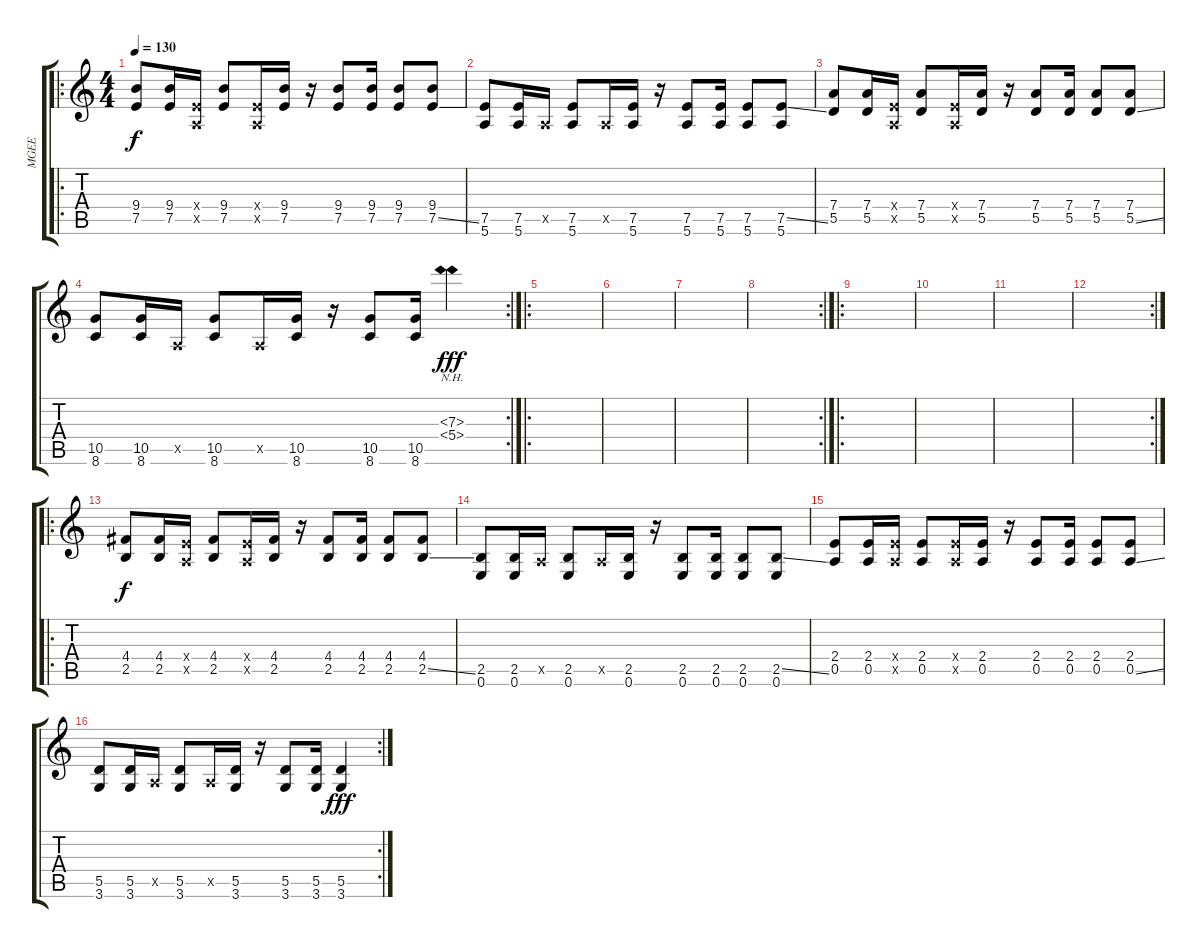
\track ("MGEE" "MGEE") {instrument distortionguitar}
\staff {score tabs}
\tuning (E4 B3 G3 D3 A2 E2) {hide}
\ro
\ts (4 4)
\tempo 130
\clef g2
\ks c
(9.4 7.5).8{dy f} (9.4 7.5).16 (2.4{x} 0.5{x}).16 (9.4 7.5).8 (2.4{x} 0.5{x}).16 (9.4 7.5).16 r.16 (9.4 7.5).8 (9.4 7.5).16 (9.4 7.5).8 (9.4 7.5{ss}).8 |
(7.5 5.6).8 (7.5 5.6).16 0.5{x}.16 (7.5 5.6).8 0.5{x}.16 (7.5 5.6).16 r.16 (7.5 5.6).8 (7.5 5.6).16 (7.5 5.6).8 (7.5{ss} 5.6).8 |
(7.4 5.5).8 (7.4 5.5).16 (2.4{x} 0.5{x}).16 (7.4 5.5).8 (2.4{x} 0.5{x}).16 (7.4 5.5).16 r.16 (7.4 5.5).8 (7.4 5.5).16 (7.4 5.5).8 (7.4 5.5{ss}).8 |
\rc 2
(10.5 8.6).8 (10.5 8.6).16 0.5{x}.16 (10.5 8.6).8 0.5{x}.16 (10.5 8.6).16 r.16 (10.5 8.6).8 (10.5 8.6).16 (7.3{nh} 5.4{nh}).4{dy fff} |
\ro
|
|
|
\rc 2
|
\ro
|
|
|
\rc 2
|
\ro
(4.4 2.5).8{dy f} (4.4 2.5).16 (2.4{x} 0.5{x}).16 (4.4 2.5).8 (2.4{x} 0.5{x}).16 (4.4 2.5).16 r.16 (4.4 2.5).8 (4.4 2.5).16 (4.4 2.5).8 (4.4 2.5{ss}).8 |
(2.5 0.6).8 (2.5 0.6).16 0.5{x}.16 (2.5 0.6).8 0.5{x}.16 (2.5 0.6).16 r.16 (2.5 0.6).8 (2.5 0.6).16 (2.5 0.6).8 (2.5{ss} 0.6).8 |
(2.4 0.5).8 (2.4 0.5).16 (2.4{x} 0.5{x}).16 (2.4 0.5).8 (2.4{x} 0.5{x}).16 (2.4 0.5).16 r.16 (2.4 0.5).8 (2.4 0.5).16 (2.4 0.5).8 (2.4 0.5{ss}).8 |
\rc 2
(5.5 3.6).8 (5.5 3.6).16 0.5{x}.16 (5.5 3.6).8 0.5{x}.16 (5.5 3.6).16 r.16 (5.5 3.6).8 (5.5 3.6).16 (5.5 3.6).4{dy fff}
